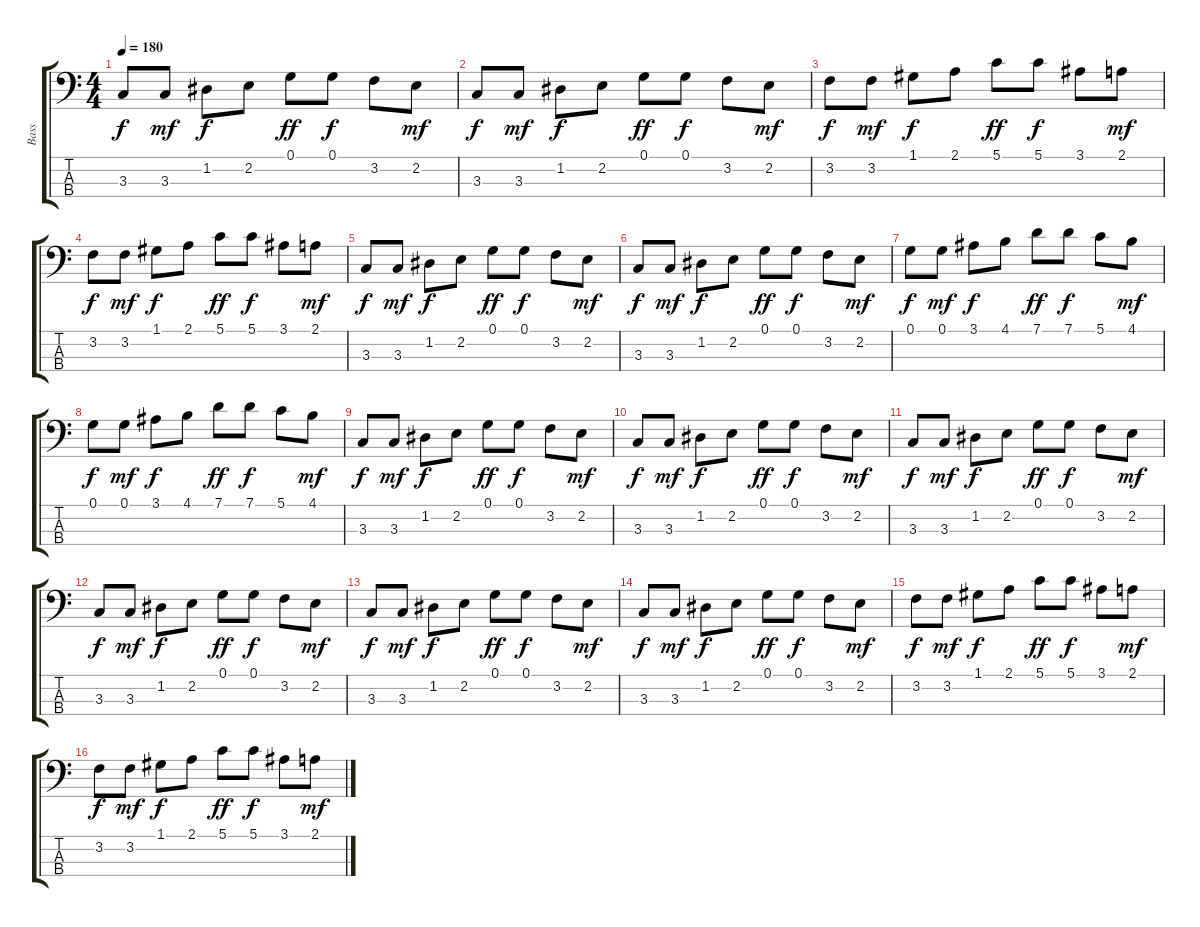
\track ("Bass" "Bass") {instrument electricbasspick}
\staff {score tabs}
\tuning (G2 D2 A1 E1) {hide}
\ts (4 4)
\tempo 180
\clef f4
\ks c
3.3.8{dy f} 3.3.8{dy mf} 1.2.8{dy f} 2.2.8 0.1.8{dy ff} 0.1.8{dy f} 3.2.8 2.2.8{dy mf} |
3.3.8{dy f} 3.3.8{dy mf} 1.2.8{dy f} 2.2.8 0.1.8{dy ff} 0.1.8{dy f} 3.2.8 2.2.8{dy mf} |
3.2.8{dy f} 3.2.8{dy mf} 1.1.8{dy f} 2.1.8 5.1.8{dy ff} 5.1.8{dy f} 3.1.8 2.1.8{dy mf} |
3.2.8{dy f} 3.2.8{dy mf} 1.1.8{dy f} 2.1.8 5.1.8{dy ff} 5.1.8{dy f} 3.1.8 2.1.8{dy mf} |
3.3.8{dy f} 3.3.8{dy mf} 1.2.8{dy f} 2.2.8 0.1.8{dy ff} 0.1.8{dy f} 3.2.8 2.2.8{dy mf} |
3.3.8{dy f} 3.3.8{dy mf} 1.2.8{dy f} 2.2.8 0.1.8{dy ff} 0.1.8{dy f} 3.2.8 2.2.8{dy mf} |
0.1.8{dy f} 0.1.8{dy mf} 3.1.8{dy f} 4.1.8 7.1.8{dy ff} 7.1.8{dy f} 5.1.8 4.1.8{dy mf} |
0.1.8{dy f} 0.1.8{dy mf} 3.1.8{dy f} 4.1.8 7.1.8{dy ff} 7.1.8{dy f} 5.1.8 4.1.8{dy mf} |
3.3.8{dy f} 3.3.8{dy mf} 1.2.8{dy f} 2.2.8 0.1.8{dy ff} 0.1.8{dy f} 3.2.8 2.2.8{dy mf} |
3.3.8{dy f} 3.3.8{dy mf} 1.2.8{dy f} 2.2.8 0.1.8{dy ff} 0.1.8{dy f} 3.2.8 2.2.8{dy mf} |
3.3.8{dy f} 3.3.8{dy mf} 1.2.8{dy f} 2.2.8 0.1.8{dy ff} 0.1.8{dy f} 3.2.8 2.2.8{dy mf} |
3.3.8{dy f} 3.3.8{dy mf} 1.2.8{dy f} 2.2.8 0.1.8{dy ff} 0.1.8{dy f} 3.2.8 2.2.8{dy mf} |
3.3.8{dy f} 3.3.8{dy mf} 1.2.8{dy f} 2.2.8 0.1.8{dy ff} 0.1.8{dy f} 3.2.8 2.2.8{dy mf} |
3.3.8{dy f} 3.3.8{dy mf} 1.2.8{dy f} 2.2.8 0.1.8{dy ff} 0.1.8{dy f} 3.2.8 2.2.8{dy mf} |
3.2.8{dy f} 3.2.8{dy mf} 1.1.8{dy f} 2.1.8 5.1.8{dy ff} 5.1.8{dy f} 3.1.8 2.1.8{dy mf} |
3.2.8{dy f} 3.2.8{dy mf} 1.1.8{dy f} 2.1.8 5.1.8{dy ff} 5.1.8{dy f} 3.1.8 2.1.8{dy mf}
